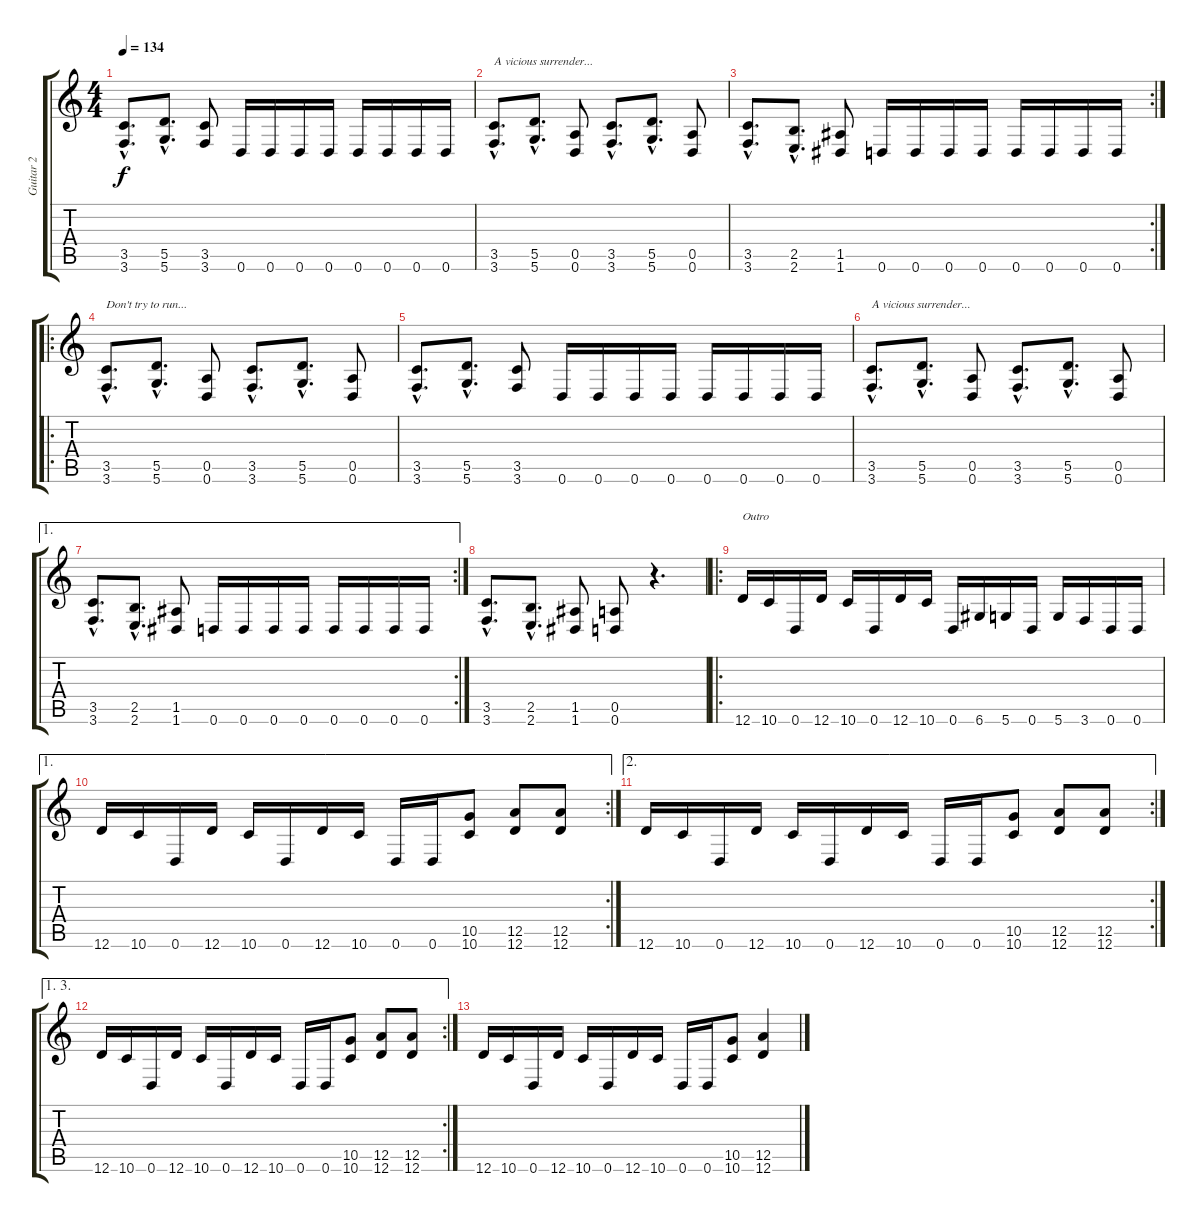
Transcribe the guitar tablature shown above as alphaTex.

\track ("Guitar 2" "Guitar 2") {instrument distortionguitar}
\staff {score tabs}
\tuning (E4 B3 G3 D3 A2 D2) {hide}
\ts (4 4)
\tempo 134
\clef g2
\ks c
(3.5{hac} 3.6{hac}).8{d dy f} (5.5{hac} 5.6{hac}).8{d} (3.5 3.6).8 0.6.16 0.6.16 0.6.16 0.6.16 0.6.16 0.6.16 0.6.16 0.6.16 |
(3.5{hac} 3.6{hac}).8{d txt "A vicious surrender..."} (5.5{hac} 5.6{hac}).8{d} (0.5 0.6).8 (3.5{hac} 3.6{hac}).8{d} (5.5{hac} 5.6{hac}).8{d} (0.5 0.6).8 |
\rc 2
(3.5{hac} 3.6{hac}).8{d} (2.5{hac} 2.6{hac}).8{d} (1.5 1.6).8 0.6.16 0.6.16 0.6.16 0.6.16 0.6.16 0.6.16 0.6.16 0.6.16 |
\ro
(3.5{hac} 3.6{hac}).8{d txt "Don't try to run..."} (5.5{hac} 5.6{hac}).8{d} (0.5 0.6).8 (3.5{hac} 3.6{hac}).8{d} (5.5{hac} 5.6{hac}).8{d} (0.5 0.6).8 |
(3.5{hac} 3.6{hac}).8{d} (5.5{hac} 5.6{hac}).8{d} (3.5 3.6).8 0.6.16 0.6.16 0.6.16 0.6.16 0.6.16 0.6.16 0.6.16 0.6.16 |
(3.5{hac} 3.6{hac}).8{d txt "A vicious surrender..."} (5.5{hac} 5.6{hac}).8{d} (0.5 0.6).8 (3.5{hac} 3.6{hac}).8{d} (5.5{hac} 5.6{hac}).8{d} (0.5 0.6).8 |
\ae 1
\rc 2
(3.5{hac} 3.6{hac}).8{d} (2.5{hac} 2.6{hac}).8{d} (1.5 1.6).8 0.6.16 0.6.16 0.6.16 0.6.16 0.6.16 0.6.16 0.6.16 0.6.16 |
(3.5{hac} 3.6{hac}).8{d} (2.5{hac} 2.6{hac}).8{d} (1.5 1.6).8 (0.5 0.6).8 r.4{d} |
\ro
12.6.16{txt "Outro"} 10.6.16 0.6.16 12.6.16 10.6.16 0.6.16 12.6.16 10.6.16 0.6.16 6.6.16 5.6.16 0.6.16 5.6.16 3.6.16 0.6.16 0.6.16 |
\ae 1
\rc 2
12.6.16 10.6.16 0.6.16 12.6.16 10.6.16 0.6.16 12.6.16 10.6.16 0.6.16 0.6.16 (10.5 10.6).8 (12.5 12.6).8 (12.5 12.6).8 |
\ae 2
\rc 2
12.6.16 10.6.16 0.6.16 12.6.16 10.6.16 0.6.16 12.6.16 10.6.16 0.6.16 0.6.16 (10.5 10.6).8 (12.5 12.6).8 (12.5 12.6).8 |
\ae (1 3)
\rc 2
12.6.16 10.6.16 0.6.16 12.6.16 10.6.16 0.6.16 12.6.16 10.6.16 0.6.16 0.6.16 (10.5 10.6).8 (12.5 12.6).8 (12.5 12.6).8 |
12.6.16 10.6.16 0.6.16 12.6.16 10.6.16 0.6.16 12.6.16 10.6.16 0.6.16 0.6.16 (10.5 10.6).8 (12.5 12.6).4
